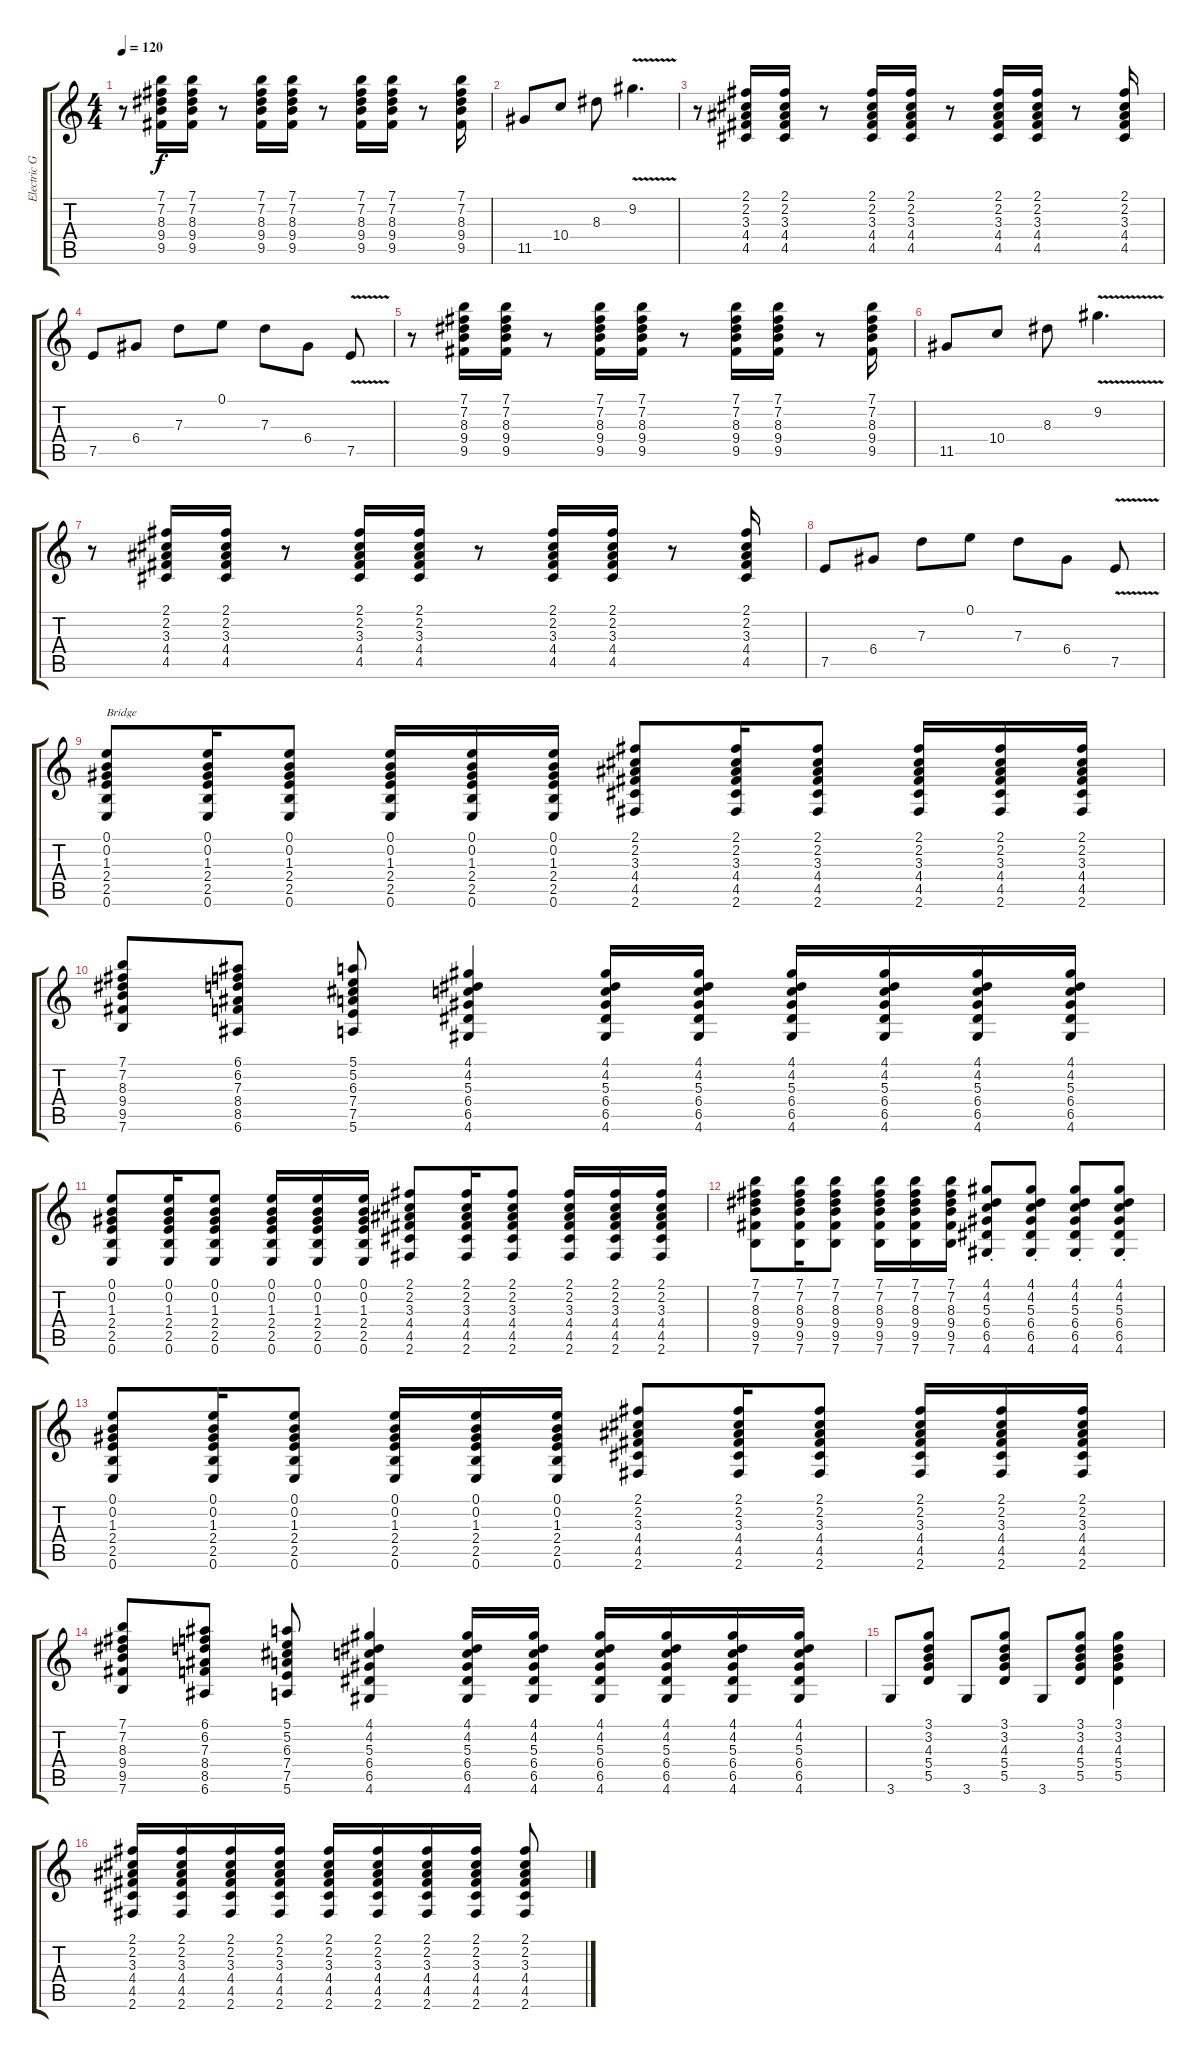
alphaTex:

\track ("Electric Guitar" "Electric G") {instrument overdrivenguitar}
\staff {score tabs}
\tuning (E4 B3 G3 D3 A2 E2) {hide}
\ts (4 4)
\tempo 120
\clef g2
\ks c
r.8{dy f} (7.1 7.2 8.3 9.4 9.5).16 (7.1 7.2 8.3 9.4 9.5).16 r.8 (7.1 7.2 8.3 9.4 9.5).16 (7.1 7.2 8.3 9.4 9.5).16 r.8 (7.1 7.2 8.3 9.4 9.5).16 (7.1 7.2 8.3 9.4 9.5).16 r.8 (7.1 7.2 8.3 9.4 9.5).16 |
11.5.8 10.4.8 8.3.8 9.2{v}.4{d} |
r.8 (2.1 2.2 3.3 4.4 4.5).16 (2.1 2.2 3.3 4.4 4.5).16 r.8 (2.1 2.2 3.3 4.4 4.5).16 (2.1 2.2 3.3 4.4 4.5).16 r.8 (2.1 2.2 3.3 4.4 4.5).16 (2.1 2.2 3.3 4.4 4.5).16 r.8 (2.1 2.2 3.3 4.4 4.5).16 |
7.5.8 6.4.8 7.3.8 0.1.8 7.3.8 6.4.8 7.5{v}.8 |
r.8 (7.1 7.2 8.3 9.4 9.5).16 (7.1 7.2 8.3 9.4 9.5).16 r.8 (7.1 7.2 8.3 9.4 9.5).16 (7.1 7.2 8.3 9.4 9.5).16 r.8 (7.1 7.2 8.3 9.4 9.5).16 (7.1 7.2 8.3 9.4 9.5).16 r.8 (7.1 7.2 8.3 9.4 9.5).16 |
11.5.8 10.4.8 8.3.8 9.2{v}.4{d} |
r.8 (2.1 2.2 3.3 4.4 4.5).16 (2.1 2.2 3.3 4.4 4.5).16 r.8 (2.1 2.2 3.3 4.4 4.5).16 (2.1 2.2 3.3 4.4 4.5).16 r.8 (2.1 2.2 3.3 4.4 4.5).16 (2.1 2.2 3.3 4.4 4.5).16 r.8 (2.1 2.2 3.3 4.4 4.5).16 |
7.5.8 6.4.8 7.3.8 0.1.8 7.3.8 6.4.8 7.5{v}.8 |
(0.1 0.2 1.3 2.4 2.5 0.6).8{txt "Bridge"} (0.1 0.2 1.3 2.4 2.5 0.6).16 (0.1 0.2 1.3 2.4 2.5 0.6).8 (0.1 0.2 1.3 2.4 2.5 0.6).16 (0.1 0.2 1.3 2.4 2.5 0.6).16 (0.1 0.2 1.3 2.4 2.5 0.6).16 (2.1 2.2 3.3 4.4 4.5 2.6).8 (2.1 2.2 3.3 4.4 4.5 2.6).16 (2.1 2.2 3.3 4.4 4.5 2.6).8 (2.1 2.2 3.3 4.4 4.5 2.6).16 (2.1 2.2 3.3 4.4 4.5 2.6).16 (2.1 2.2 3.3 4.4 4.5 2.6).16 |
(7.1 7.2 8.3 9.4 9.5 7.6).8 (6.1 6.2 7.3 8.4 8.5 6.6).8 (5.1 5.2 6.3 7.4 7.5 5.6).8 (4.1 4.2 5.3 6.4 6.5 4.6).4 (4.1 4.2 5.3 6.4 6.5 4.6).16 (4.1 4.2 5.3 6.4 6.5 4.6).16 (4.1 4.2 5.3 6.4 6.5 4.6).16 (4.1 4.2 5.3 6.4 6.5 4.6).16 (4.1 4.2 5.3 6.4 6.5 4.6).16 (4.1 4.2 5.3 6.4 6.5 4.6).16 |
(0.1 0.2 1.3 2.4 2.5 0.6).8 (0.1 0.2 1.3 2.4 2.5 0.6).16 (0.1 0.2 1.3 2.4 2.5 0.6).8 (0.1 0.2 1.3 2.4 2.5 0.6).16 (0.1 0.2 1.3 2.4 2.5 0.6).16 (0.1 0.2 1.3 2.4 2.5 0.6).16 (2.1 2.2 3.3 4.4 4.5 2.6).8 (2.1 2.2 3.3 4.4 4.5 2.6).16 (2.1 2.2 3.3 4.4 4.5 2.6).8 (2.1 2.2 3.3 4.4 4.5 2.6).16 (2.1 2.2 3.3 4.4 4.5 2.6).16 (2.1 2.2 3.3 4.4 4.5 2.6).16 |
(7.1 7.2 8.3 9.4 9.5 7.6).8 (7.1 7.2 8.3 9.4 9.5 7.6).16 (7.1 7.2 8.3 9.4 9.5 7.6).8 (7.1 7.2 8.3 9.4 9.5 7.6).16 (7.1 7.2 8.3 9.4 9.5 7.6).16 (7.1 7.2 8.3 9.4 9.5 7.6).16 (4.1{st} 4.2{st} 5.3{st} 6.4{st} 6.5{st} 4.6{st}).8 (4.1{st} 4.2{st} 5.3{st} 6.4{st} 6.5{st} 4.6{st}).8 (4.1{st} 4.2{st} 5.3{st} 6.4{st} 6.5{st} 4.6{st}).8 (4.1{st} 4.2{st} 5.3{st} 6.4{st} 6.5{st} 4.6{st}).8 |
(0.1 0.2 1.3 2.4 2.5 0.6).8 (0.1 0.2 1.3 2.4 2.5 0.6).16 (0.1 0.2 1.3 2.4 2.5 0.6).8 (0.1 0.2 1.3 2.4 2.5 0.6).16 (0.1 0.2 1.3 2.4 2.5 0.6).16 (0.1 0.2 1.3 2.4 2.5 0.6).16 (2.1 2.2 3.3 4.4 4.5 2.6).8 (2.1 2.2 3.3 4.4 4.5 2.6).16 (2.1 2.2 3.3 4.4 4.5 2.6).8 (2.1 2.2 3.3 4.4 4.5 2.6).16 (2.1 2.2 3.3 4.4 4.5 2.6).16 (2.1 2.2 3.3 4.4 4.5 2.6).16 |
(7.1 7.2 8.3 9.4 9.5 7.6).8 (6.1 6.2 7.3 8.4 8.5 6.6).8 (5.1 5.2 6.3 7.4 7.5 5.6).8 (4.1 4.2 5.3 6.4 6.5 4.6).4 (4.1 4.2 5.3 6.4 6.5 4.6).16 (4.1 4.2 5.3 6.4 6.5 4.6).16 (4.1 4.2 5.3 6.4 6.5 4.6).16 (4.1 4.2 5.3 6.4 6.5 4.6).16 (4.1 4.2 5.3 6.4 6.5 4.6).16 (4.1 4.2 5.3 6.4 6.5 4.6).16 |
3.6.8 (3.1 3.2 4.3 5.4 5.5).8 3.6.8 (3.1 3.2 4.3 5.4 5.5).8 3.6.8 (3.1 3.2 4.3 5.4 5.5).8 (3.1 3.2 4.3 5.4 5.5).4 |
(2.1 2.2 3.3 4.4 4.5 2.6).16 (2.1 2.2 3.3 4.4 4.5 2.6).16 (2.1 2.2 3.3 4.4 4.5 2.6).16 (2.1 2.2 3.3 4.4 4.5 2.6).16 (2.1 2.2 3.3 4.4 4.5 2.6).16 (2.1 2.2 3.3 4.4 4.5 2.6).16 (2.1 2.2 3.3 4.4 4.5 2.6).16 (2.1 2.2 3.3 4.4 4.5 2.6).16 (2.1 2.2 3.3 4.4 4.5 2.6).8
